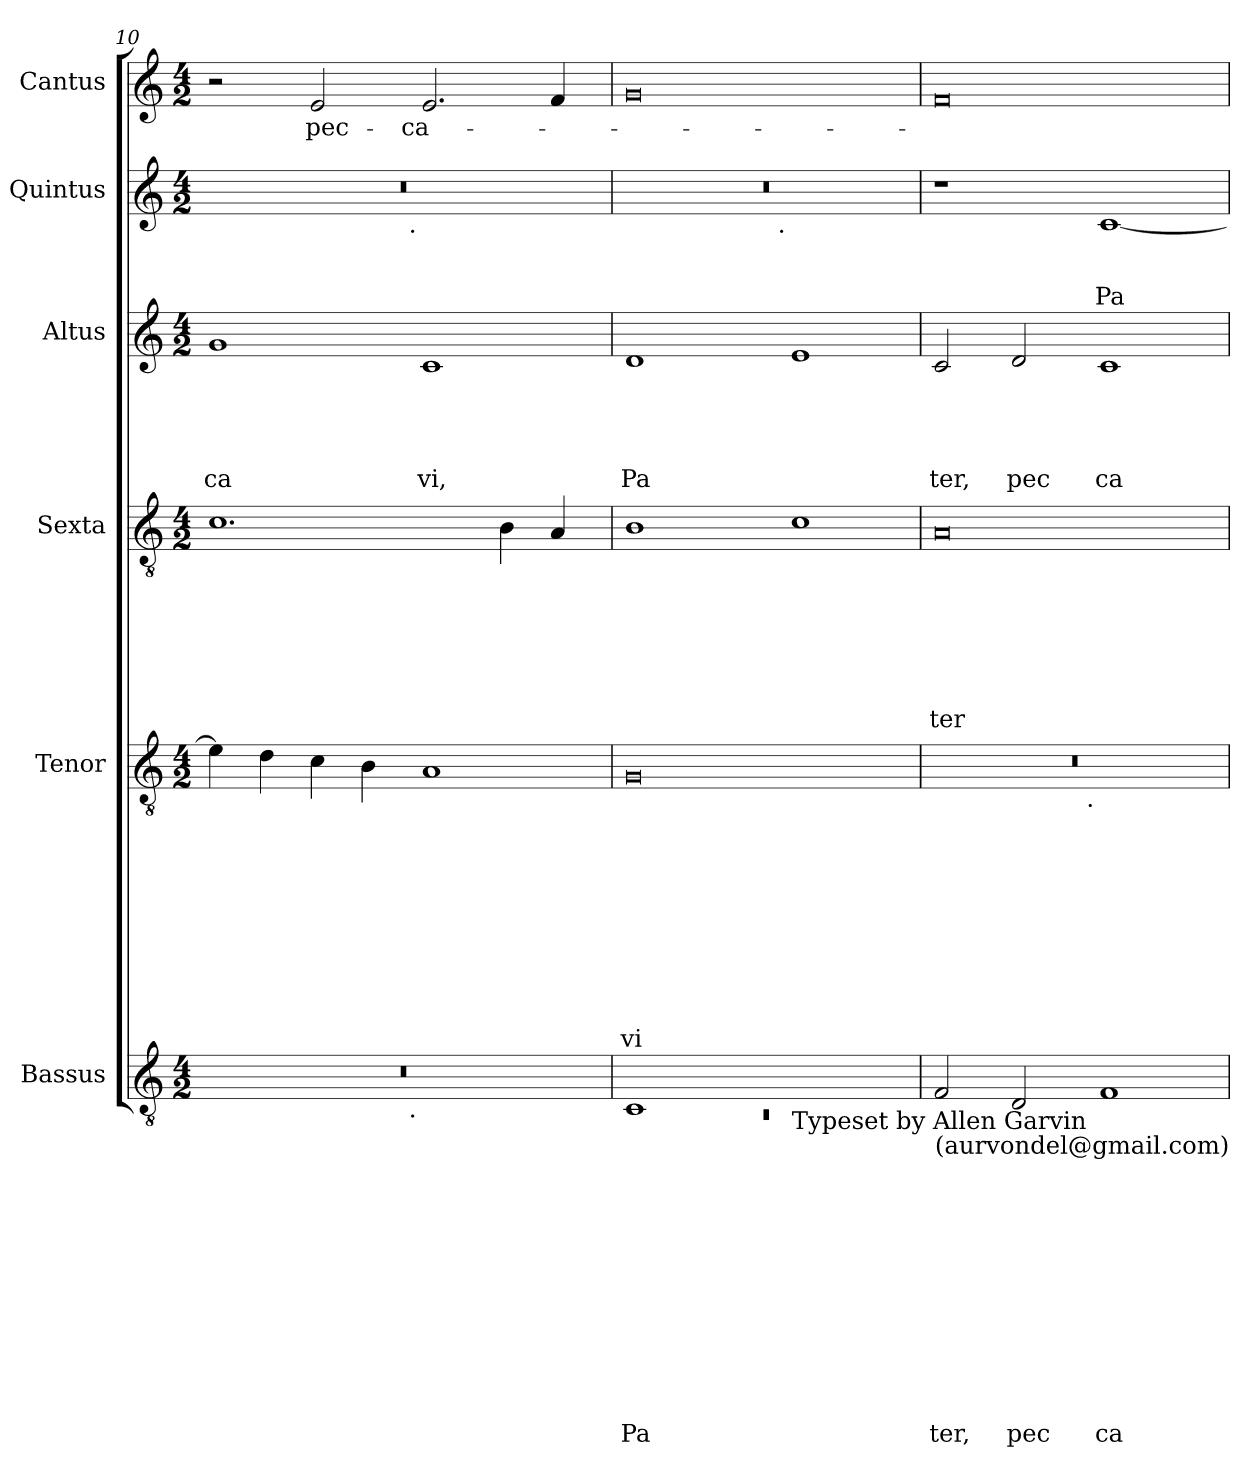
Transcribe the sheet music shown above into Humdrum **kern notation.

**kern	**text	**text	**text	**text	**text	**text	**text	**text	**text	**text	**text	**text	**kern	**text	**text	**text	**text	**text	**text	**text	**text	**text	**text	**kern	**text	**text	**text	**text	**text	**text	**text	**kern	**text	**text	**text	**text	**text	**kern	**text	**text	**text	**kern	**text
*part6	*part6	*part6	*part6	*part6	*part6	*part6	*part6	*part6	*part6	*part6	*part6	*part6	*part5	*part5	*part5	*part5	*part5	*part5	*part5	*part5	*part5	*part5	*part5	*part4	*part4	*part4	*part4	*part4	*part4	*part4	*part4	*part3	*part3	*part3	*part3	*part3	*part3	*part2	*part2	*part2	*part2	*part1	*part1
*staff6	*staff6	*staff6	*staff6	*staff6	*staff6	*staff6	*staff6	*staff6	*staff6	*staff6	*staff6	*staff6	*staff5	*staff5	*staff5	*staff5	*staff5	*staff5	*staff5	*staff5	*staff5	*staff5	*staff5	*staff4	*staff4	*staff4	*staff4	*staff4	*staff4	*staff4	*staff4	*staff3	*staff3	*staff3	*staff3	*staff3	*staff3	*staff2	*staff2	*staff2	*staff2	*staff1	*staff1
*I"Bassus	*	*	*	*	*	*	*	*	*	*	*	*	*I"Tenor	*	*	*	*	*	*	*	*	*	*	*I"Sexta	*	*	*	*	*	*	*	*I"Altus	*	*	*	*	*	*I"Quintus	*	*	*	*I"Cantus	*
*I'Bassus	*	*	*	*	*	*	*	*	*	*	*	*	*I'Tenor	*	*	*	*	*	*	*	*	*	*	*	*	*	*	*	*	*	*	*I'Altus	*	*	*	*	*	*I'Quintus	*	*	*	*I'Cantus	*
*clefGv2	*	*	*	*	*	*	*	*	*	*	*	*	*clefGv2	*	*	*	*	*	*	*	*	*	*	*clefGv2	*	*	*	*	*	*	*	*clefG2	*	*	*	*	*	*clefG2	*	*	*	*clefG2	*
*k[]	*	*	*	*	*	*	*	*	*	*	*	*	*k[]	*	*	*	*	*	*	*	*	*	*	*k[]	*	*	*	*	*	*	*	*k[]	*	*	*	*	*	*k[]	*	*	*	*k[]	*
*C:	*	*	*	*	*	*	*	*	*	*	*	*	*C:	*	*	*	*	*	*	*	*	*	*	*C:	*	*	*	*	*	*	*	*C:	*	*	*	*	*	*C:	*	*	*	*C:	*
*M4/2	*	*	*	*	*	*	*	*	*	*	*	*	*M4/2	*	*	*	*	*	*	*	*	*	*	*M4/2	*	*	*	*	*	*	*	*M4/2	*	*	*	*	*	*M4/2	*	*	*	*M4/2	*
=10	=10	=10	=10	=10	=10	=10	=10	=10	=10	=10	=10	=10	=10	=10	=10	=10	=10	=10	=10	=10	=10	=10	=10	=10	=10	=10	=10	=10	=10	=10	=10	=10	=10	=10	=10	=10	=10	=10	=10	=10	=10	=10	=10
!	!	!	!	!	!	!	!	!	!	!	!	!	!	!	!	!	!	!	!	!	!	!	!	!	!	!	!	!	!	!	!	!	!	!	!	!	!LO:LY:b	!	!	!	!	!	!
*^	*	*	*	*	*	*	*	*	*	*	*	*	*	*	*	*	*	*	*	*	*	*	*	*	*	*	*	*	*	*	*	*	*	*	*	*	*	*^	*	*	*	*	*
0r	2ryy	.	.	.	.	.	.	.	.	.	.	.	.	4e\]	.	.	.	.	.	.	.	.	.	.	1.c	.	.	.	.	.	.	.	1g	.	.	.	.	ca	0r	2ryy	.	.	.	2r	.
.	.	.	.	.	.	.	.	.	.	.	.	.	.	4d\	.	.	.	.	.	.	.	.	.	.	.	.	.	.	.	.	.	.	.	.	.	.	.	.	.	.	.	.	.	.	.
!	!	!	!	!	!	!	!	!	!	!	!	!	!	!	!	!	!	!	!	!	!	!	!	!	!	!	!	!	!	!	!	!	!	!	!	!	!	!	!	!	!	!	!	!	!LO:LY:b
.	4...ryy	.	.	.	.	.	.	.	.	.	.	.	.	4c\	.	.	.	.	.	.	.	.	.	.	.	.	.	.	.	.	.	.	.	.	.	.	.	.	.	4...ryy	.	.	.	2e/	pec-
.	.	.	.	.	.	.	.	.	.	.	.	.	.	4B\	.	.	.	.	.	.	.	.	.	.	.	.	.	.	.	.	.	.	.	.	.	.	.	.	.	.	.	.	.	.	.
!	!	!	!	!	!	!	!	!	!	!	!	!	!	!	!	!	!	!	!	!	!	!	!	!	!	!	!	!	!	!	!	!	!	!	!	!	!	!	!	!LO:TX:b:t=.	!	!	!	!	!
!	!LO:TX:b:t=.	!	!	!	!	!	!	!	!	!	!	!	!	!	!	!	!	!	!	!	!	!	!	!	!	!	!	!	!	!	!	!	!	!	!	!	!	!	!	!	!	!	!	!	!
.	1ryy	.	.	.	.	.	.	.	.	.	.	.	.	.	.	.	.	.	.	.	.	.	.	.	.	.	.	.	.	.	.	.	.	.	.	.	.	.	.	1ryy	.	.	.	.	.
!	!	!	!	!	!	!	!	!	!	!	!	!	!	!	!	!	!	!	!	!	!	!	!	!	!	!	!	!	!	!	!	!	!	!	!	!	!	!LO:LY:b	!	!	!	!	!	!	!LO:LY:b
.	.	.	.	.	.	.	.	.	.	.	.	.	.	1A	.	.	.	.	.	.	.	.	.	.	.	.	.	.	.	.	.	.	1c	.	.	.	.	vi,	.	.	.	.	.	2.e/	-ca-
.	.	.	.	.	.	.	.	.	.	.	.	.	.	.	.	.	.	.	.	.	.	.	.	.	4B\	.	.	.	.	.	.	.	.	.	.	.	.	.	.	.	.	.	.	.	.
.	.	.	.	.	.	.	.	.	.	.	.	.	.	.	.	.	.	.	.	.	.	.	.	.	4A/	.	.	.	.	.	.	.	.	.	.	.	.	.	.	.	.	.	.	4f/	.
.	32ryy	.	.	.	.	.	.	.	.	.	.	.	.	.	.	.	.	.	.	.	.	.	.	.	.	.	.	.	.	.	.	.	.	.	.	.	.	.	.	32ryy	.	.	.	.	.
=11	=11	=11	=11	=11	=11	=11	=11	=11	=11	=11	=11	=11	=11	=11	=11	=11	=11	=11	=11	=11	=11	=11	=11	=11	=11	=11	=11	=11	=11	=11	=11	=11	=11	=11	=11	=11	=11	=11	=11	=11	=11	=11	=11	=11	=11
!	!LO:N:vis=1	!	!	!	!	!	!	!	!	!	!	!	!LO:LY:b	!	!	!	!	!	!	!	!	!	!	!LO:LY:b	!	!	!	!	!	!	!	!	!	!	!	!	!	!LO:LY:b	!	!	!	!	!	!	!
*	*^	*	*	*	*	*	*	*	*	*	*	*	*	*	*	*	*	*	*	*	*	*	*	*	*	*	*	*	*	*	*	*	*	*	*	*	*	*	*	*	*	*	*	*	*
0ryy	0rC	1C	.	.	.	.	.	.	.	.	.	.	.	Pa	0G	.	.	.	.	.	.	.	.	.	-vi	1B	.	.	.	.	.	.	.	1d	.	.	.	.	Pa	0r	2ryy	.	.	.	0g	.
.	.	.	.	.	.	.	.	.	.	.	.	.	.	.	.	.	.	.	.	.	.	.	.	.	.	.	.	.	.	.	.	.	.	.	.	.	.	.	.	.	4...ryy	.	.	.	.	.
!	!	!	!	!	!	!	!	!	!	!	!	!	!	!	!	!	!	!	!	!	!	!	!	!	!	!	!	!	!	!	!	!	!	!	!	!	!	!	!	!	!LO:TX:b:t=.	!	!	!	!	!
.	.	.	.	.	.	.	.	.	.	.	.	.	.	.	.	.	.	.	.	.	.	.	.	.	.	.	.	.	.	.	.	.	.	.	.	.	.	.	.	.	1ryy	.	.	.	.	.
!	!	!LO:TX:b:t=Typeset by Allen Garvin	!	!	!	!	!	!	!	!	!	!	!	!	!	!	!	!	!	!	!	!	!	!	!	!	!	!	!	!	!	!	!	!	!	!	!	!	!	!	!	!	!	!	!	!
.	.	1ryy	.	.	.	.	.	.	.	.	.	.	.	.	.	.	.	.	.	.	.	.	.	.	.	1c	.	.	.	.	.	.	.	1e	.	.	.	.	.	.	.	.	.	.	.	.
.	.	.	.	.	.	.	.	.	.	.	.	.	.	.	.	.	.	.	.	.	.	.	.	.	.	.	.	.	.	.	.	.	.	.	.	.	.	.	.	.	32ryy	.	.	.	.	.
=12	=12	=12	=12	=12	=12	=12	=12	=12	=12	=12	=12	=12	=12	=12	=12	=12	=12	=12	=12	=12	=12	=12	=12	=12	=12	=12	=12	=12	=12	=12	=12	=12	=12	=12	=12	=12	=12	=12	=12	=12	=12	=12	=12	=12	=12	=12
!	!	!	!	!	!	!	!	!	!	!	!	!	!	!LO:LY:b	!	!	!	!	!	!	!	!	!	!	!	!	!	!	!	!	!	!	!LO:LY:b	!	!	!	!	!	!LO:LY:b	!	!	!	!	!	!	!
*v	*v	*v	*	*	*	*	*	*	*	*	*	*	*	*	*^	*	*	*	*	*	*	*	*	*	*	*	*	*	*	*	*	*	*	*	*	*	*	*	*	*v	*v	*	*	*	*	*
2F/	.	.	.	.	.	.	.	.	.	.	.	ter,	0r	2ryy	.	.	.	.	.	.	.	.	.	.	0A	.	.	.	.	.	.	ter	2c/	.	.	.	.	ter,	1r	.	.	.	0f	.
!	!	!	!	!	!	!	!	!	!	!	!	!LO:LY:b	!	!	!	!	!	!	!	!	!	!	!	!	!	!	!	!	!	!	!	!	!	!	!	!	!	!LO:LY:b	!	!	!	!	!	!
2D/	.	.	.	.	.	.	.	.	.	.	.	pec	.	4...ryy	.	.	.	.	.	.	.	.	.	.	.	.	.	.	.	.	.	.	2d/	.	.	.	.	pec	.	.	.	.	.	.
!	!	!	!	!	!	!	!	!	!	!	!	!	!	!LO:TX:b:t=.	!	!	!	!	!	!	!	!	!	!	!	!	!	!	!	!	!	!	!	!	!	!	!	!	!	!	!	!	!	!
.	.	.	.	.	.	.	.	.	.	.	.	.	.	1ryy	.	.	.	.	.	.	.	.	.	.	.	.	.	.	.	.	.	.	.	.	.	.	.	.	.	.	.	.	.	.
!	!	!	!	!	!	!	!	!	!	!	!	!LO:LY:b	!	!	!	!	!	!	!	!	!	!	!	!	!	!	!	!	!	!	!	!	!	!	!	!	!	!LO:LY:b	!	!	!	!LO:LY:b	!	!
1F	.	.	.	.	.	.	.	.	.	.	.	ca	.	.	.	.	.	.	.	.	.	.	.	.	.	.	.	.	.	.	.	.	1c	.	.	.	.	ca	[<1c	.	.	Pa	.	.
.	.	.	.	.	.	.	.	.	.	.	.	.	.	32ryy	.	.	.	.	.	.	.	.	.	.	.	.	.	.	.	.	.	.	.	.	.	.	.	.	.	.	.	.	.	.
!LO:TX:b:t=(aurvondel@gmail.com)	!	!	!	!	!	!	!	!	!	!	!	!	!	!	!	!	!	!	!	!	!	!	!	!	!	!	!	!	!	!	!	!	!	!	!	!	!	!	!	!	!	!	!	!
*	*	*	*	*	*	*	*	*	*	*	*	*	*v	*v	*	*	*	*	*	*	*	*	*	*	*	*	*	*	*	*	*	*	*	*	*	*	*	*	*	*	*	*	*	*
=	=	=	=	=	=	=	=	=	=	=	=	=	=	=	=	=	=	=	=	=	=	=	=	=	=	=	=	=	=	=	=	=	=	=	=	=	=	=	=	=	=	=	=
*-	*-	*-	*-	*-	*-	*-	*-	*-	*-	*-	*-	*-	*-	*-	*-	*-	*-	*-	*-	*-	*-	*-	*-	*-	*-	*-	*-	*-	*-	*-	*-	*-	*-	*-	*-	*-	*-	*-	*-	*-	*-	*-	*-
